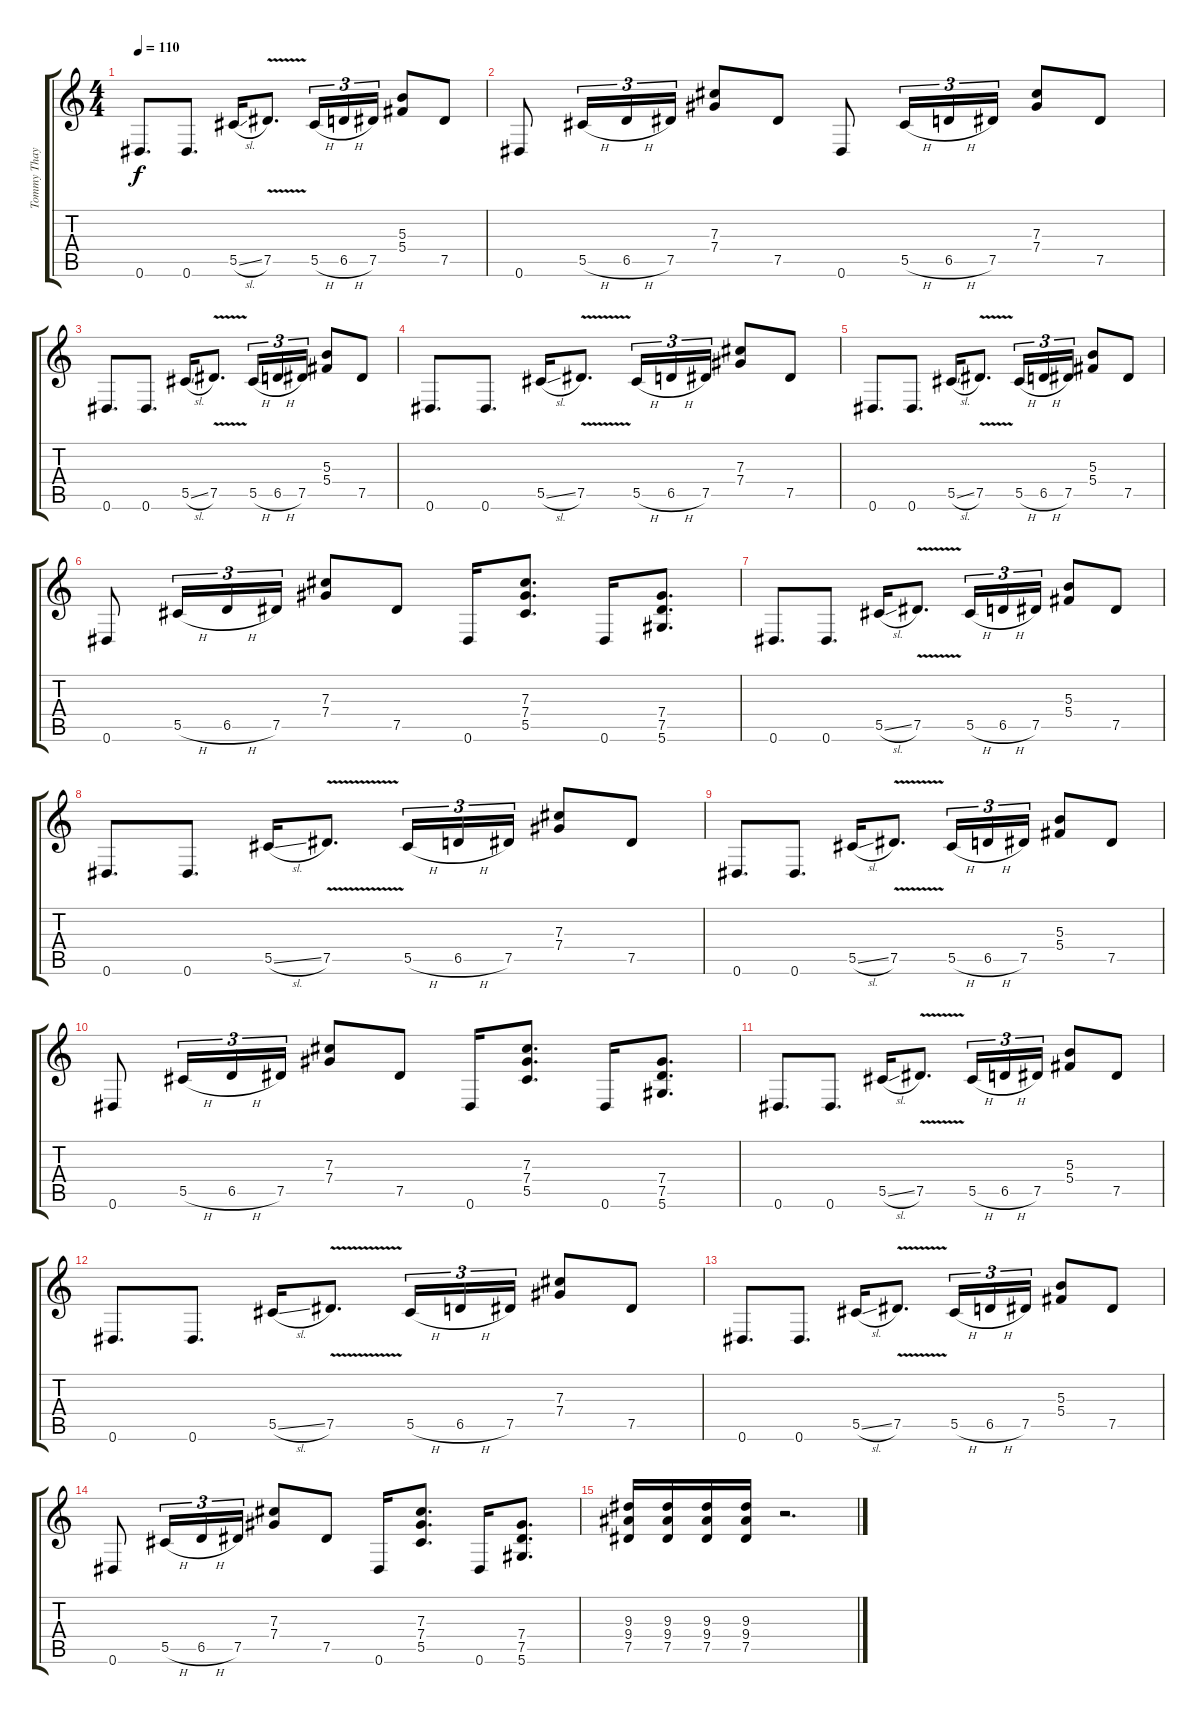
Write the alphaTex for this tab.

\track ("Tommy Thayer" "Tommy Thay") {instrument distortionguitar}
\staff {score tabs}
\tuning (Eb4 Bb3 Gb3 Db3 Ab2 Eb2) {hide}
\ts (4 4)
\tempo 110
\clef g2
\ks c
0.6.8{d dy f} 0.6.8{d} 5.5{sl}.16 7.5{v}.8{d} 5.5{h}.16{tu (3 2)} 6.5{h}.16{tu (3 2)} 7.5.16{tu (3 2)} (5.3 5.4).8 7.5.8 |
0.6.8 5.5{h}.16{tu (3 2)} 6.5{h}.16{tu (3 2)} 7.5.16{tu (3 2)} (7.3 7.4).8 7.5.8 0.6.8 5.5{h}.16{tu (3 2)} 6.5{h}.16{tu (3 2)} 7.5.16{tu (3 2)} (7.3 7.4).8 7.5.8 |
0.6.8{d} 0.6.8{d} 5.5{sl}.16 7.5{v}.8{d} 5.5{h}.16{tu (3 2)} 6.5{h}.16{tu (3 2)} 7.5.16{tu (3 2)} (5.3 5.4).8 7.5.8 |
0.6.8{d} 0.6.8{d} 5.5{sl}.16 7.5{v}.8{d} 5.5{h}.16{tu (3 2)} 6.5{h}.16{tu (3 2)} 7.5.16{tu (3 2)} (7.3 7.4).8 7.5.8 |
0.6.8{d} 0.6.8{d} 5.5{sl}.16 7.5{v}.8{d} 5.5{h}.16{tu (3 2)} 6.5{h}.16{tu (3 2)} 7.5.16{tu (3 2)} (5.3 5.4).8 7.5.8 |
0.6.8 5.5{h}.16{tu (3 2)} 6.5{h}.16{tu (3 2)} 7.5.16{tu (3 2)} (7.3 7.4).8 7.5.8 0.6.16 (7.3 7.4 5.5).8{d} 0.6.16 (7.4 7.5 5.6).8{d} |
0.6.8{d} 0.6.8{d} 5.5{sl}.16 7.5{v}.8{d} 5.5{h}.16{tu (3 2)} 6.5{h}.16{tu (3 2)} 7.5.16{tu (3 2)} (5.3 5.4).8 7.5.8 |
0.6.8{d} 0.6.8{d} 5.5{sl}.16 7.5{v}.8{d} 5.5{h}.16{tu (3 2)} 6.5{h}.16{tu (3 2)} 7.5.16{tu (3 2)} (7.3 7.4).8 7.5.8 |
0.6.8{d} 0.6.8{d} 5.5{sl}.16 7.5{v}.8{d} 5.5{h}.16{tu (3 2)} 6.5{h}.16{tu (3 2)} 7.5.16{tu (3 2)} (5.3 5.4).8 7.5.8 |
0.6.8 5.5{h}.16{tu (3 2)} 6.5{h}.16{tu (3 2)} 7.5.16{tu (3 2)} (7.3 7.4).8 7.5.8 0.6.16 (7.3 7.4 5.5).8{d} 0.6.16 (7.4 7.5 5.6).8{d} |
0.6.8{d} 0.6.8{d} 5.5{sl}.16 7.5{v}.8{d} 5.5{h}.16{tu (3 2)} 6.5{h}.16{tu (3 2)} 7.5.16{tu (3 2)} (5.3 5.4).8 7.5.8 |
0.6.8{d} 0.6.8{d} 5.5{sl}.16 7.5{v}.8{d} 5.5{h}.16{tu (3 2)} 6.5{h}.16{tu (3 2)} 7.5.16{tu (3 2)} (7.3 7.4).8 7.5.8 |
0.6.8{d} 0.6.8{d} 5.5{sl}.16 7.5{v}.8{d} 5.5{h}.16{tu (3 2)} 6.5{h}.16{tu (3 2)} 7.5.16{tu (3 2)} (5.3 5.4).8 7.5.8 |
0.6.8 5.5{h}.16{tu (3 2)} 6.5{h}.16{tu (3 2)} 7.5.16{tu (3 2)} (7.3 7.4).8 7.5.8 0.6.16 (7.3 7.4 5.5).8{d} 0.6.16 (7.4 7.5 5.6).8{d} |
(9.3 9.4 7.5).16 (9.3 9.4 7.5).16 (9.3 9.4 7.5).16 (9.3 9.4 7.5).16 r.2{d}
